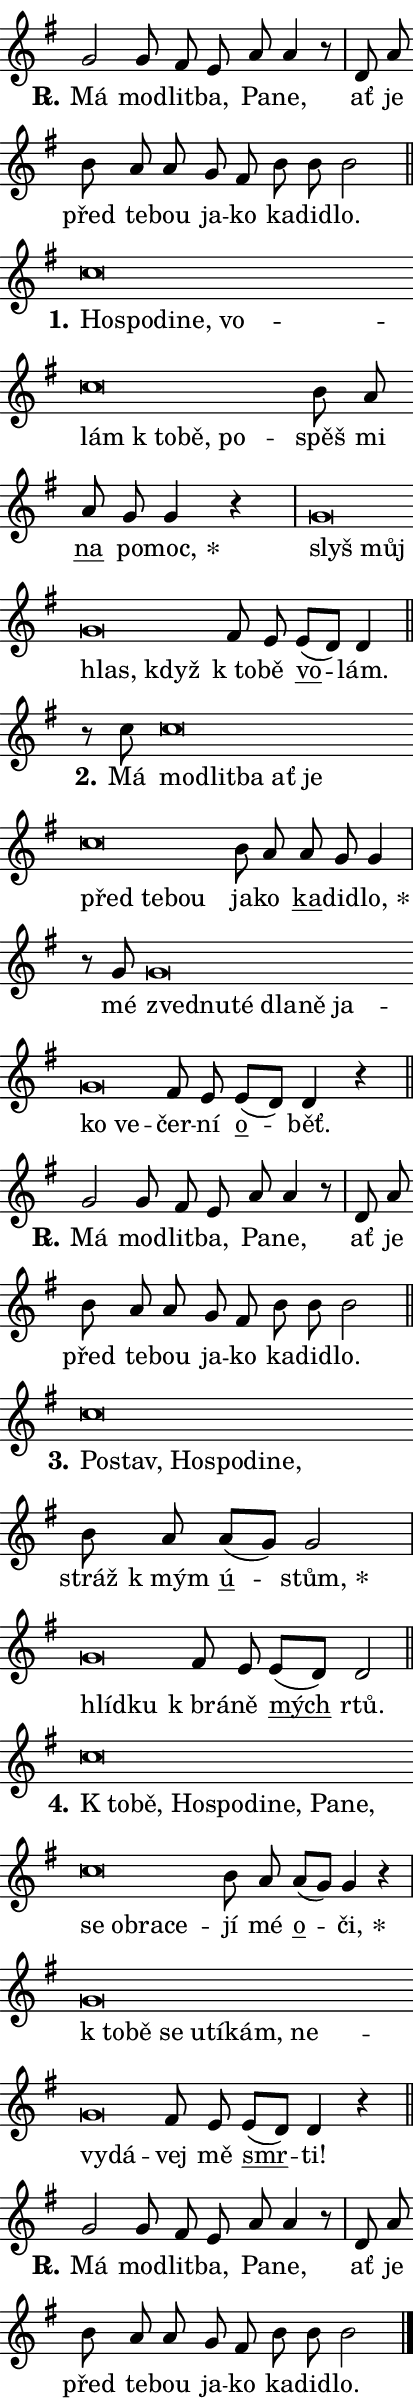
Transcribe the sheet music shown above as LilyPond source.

\version "2.22.1"
\header { tagline = "" }
\paper {
  indent = 0\cm
  top-margin = 0\cm
  right-margin = 0\cm
  bottom-margin = 0\cm
  left-margin = 0\cm
  paper-width = 7\cm
  page-breaking = #ly:one-page-breaking
  system-system-spacing.basic-distance = #11
  score-system-spacing.basic-distance = #11
  ragged-last = ##f
}


%% Author: Thomas Morley
%% https://lists.gnu.org/archive/html/lilypond-user/2020-05/msg00002.html
#(define (line-position grob)
"Returns position of @var[grob} in current system:
   @code{'start}, if at first time-step
   @code{'end}, if at last time-step
   @code{'middle} otherwise
"
  (let* ((col (ly:item-get-column grob))
         (ln (ly:grob-object col 'left-neighbor))
         (rn (ly:grob-object col 'right-neighbor))
         (col-to-check-left (if (ly:grob? ln) ln col))
         (col-to-check-right (if (ly:grob? rn) rn col))
         (break-dir-left
           (and
             (ly:grob-property col-to-check-left 'non-musical #f)
             (ly:item-break-dir col-to-check-left)))
         (break-dir-right
           (and
             (ly:grob-property col-to-check-right 'non-musical #f)
             (ly:item-break-dir col-to-check-right))))
        (cond ((eqv? 1 break-dir-left) 'start)
              ((eqv? -1 break-dir-right) 'end)
              (else 'middle))))

#(define (tranparent-at-line-position vctor)
  (lambda (grob)
  "Relying on @code{line-position} select the relevant enry from @var{vctor}.
Used to determine transparency,"
    (case (line-position grob)
      ((end) (not (vector-ref vctor 0)))
      ((middle) (not (vector-ref vctor 1)))
      ((start) (not (vector-ref vctor 2))))))

noteHeadBreakVisibility =
#(define-music-function (break-visibility)(vector?)
"Makes @code{NoteHead}s transparent relying on @var{break-visibility}"
#{
  \override NoteHead.transparent =
    #(tranparent-at-line-position break-visibility)
#})

#(define delete-ledgers-for-transparent-note-heads
  (lambda (grob)
    "Reads whether a @code{NoteHead} is transparent.
If so this @code{NoteHead} is removed from @code{'note-heads} from
@var{grob}, which is supposed to be @code{LedgerLineSpanner}.
As a result ledgers are not printed for this @code{NoteHead}"
    (let* ((nhds-array (ly:grob-object grob 'note-heads))
           (nhds-list
             (if (ly:grob-array? nhds-array)
                 (ly:grob-array->list nhds-array)
                 '()))
           ;; Relies on the transparent-property being done before
           ;; Staff.LedgerLineSpanner.after-line-breaking is executed.
           ;; This is fragile ...
           (to-keep
             (remove
               (lambda (nhd)
                 (ly:grob-property nhd 'transparent #f))
               nhds-list)))
      ;; TODO find a better method to iterate over grob-arrays, similiar
      ;; to filter/remove etc for lists
      ;; For now rebuilt from scratch
      (set! (ly:grob-object grob 'note-heads)  '())
      (for-each
        (lambda (nhd)
          (ly:pointer-group-interface::add-grob grob 'note-heads nhd))
        to-keep))))

hideNotes = {
  \noteHeadBreakVisibility #begin-of-line-visible
}
unHideNotes = {
  \noteHeadBreakVisibility #all-visible
}

% work-around for resetting accidentals
% https://lilypond.org/doc/v2.23/Documentation/notation/displaying-rhythms#unmetered-music
cadenzaMeasure = {
  \cadenzaOff
  \partial 1024 s1024
  \cadenzaOn
}

#(define-markup-command (accent layout props text) (markup?)
  "Underline accented syllable"
  (interpret-markup layout props
    #{\markup \override #'(offset . 4.3) \underline { #text }#}))

responsum = \markup \concat {
  "R" \hspace #-1.05 \path #0.1 #'((moveto 0 0.07) (lineto 0.9 0.8)) \hspace #0.05 "."
}

\layout {
    \context {
        \Staff
        \remove "Time_signature_engraver"
        \override LedgerLineSpanner.after-line-breaking = #delete-ledgers-for-transparent-note-heads
    }
    \context {
        \Voice {
            \override NoteHead.output-attributes = #'((class . "notehead"))
            \override Hairpin.height = #0.55
        }
    }
    \context {
        \Lyrics {
            \override StanzaNumber.output-attributes = #'((class . "stanzanumber"))
            \override LyricSpace.minimum-distance = #0.9
            \override LyricText.font-name = #"TeX Gyre Schola"
            \override LyricText.font-size = 1
            \override StanzaNumber.font-name = #"TeX Gyre Schola Bold"
            \override StanzaNumber.font-size = 1
        }
    }
}

% magnetic-lyrics.ily
%
%   written by
%     Jean Abou Samra <jean@abou-samra.fr>
%     Werner Lemberg <wl@gnu.org>
%
%   adapted by
%     Jiri Hon <jiri.hon@gmail.com>
%
% Version 2022-Apr-15

% https://www.mail-archive.com/lilypond-user@gnu.org/msg149350.html

#(define (Left_hyphen_pointer_engraver context)
   "Collect syllable-hyphen-syllable occurrences in lyrics and store
them in properties.  This engraver only looks to the left.  For
example, if the lyrics input is @code{foo -- bar}, it does the
following.

@itemize @bullet
@item
Set the @code{text} property of the @code{LyricHyphen} grob between
@q{foo} and @q{bar} to @code{foo}.

@item
Set the @code{left-hyphen} property of the @code{LyricText} grob with
text @q{foo} to the @code{LyricHyphen} grob between @q{foo} and
@q{bar}.
@end itemize

Use this auxiliary engraver in combination with the
@code{lyric-@/text::@/apply-@/magnetic-@/offset!} hook."
   (let ((hyphen #f)
         (text #f))
     (make-engraver
      (acknowledgers
       ((lyric-syllable-interface engraver grob source-engraver)
        (set! text grob)))
      (end-acknowledgers
       ((lyric-hyphen-interface engraver grob source-engraver)
        ;(when (not (grob::has-interface grob 'lyric-space-interface))
          (set! hyphen grob)));)
      ((stop-translation-timestep engraver)
       (when (and text hyphen)
         (ly:grob-set-object! text 'left-hyphen hyphen))
       (set! text #f)
       (set! hyphen #f)))))

#(define (lyric-text::apply-magnetic-offset! grob)
   "If the space between two syllables is less than the value in
property @code{LyricText@/.details@/.squash-threshold}, move the right
syllable to the left so that it gets concatenated with the left
syllable.

Use this function as a hook for
@code{LyricText@/.after-@/line-@/breaking} if the
@code{Left_@/hyphen_@/pointer_@/engraver} is active."
   (let ((hyphen (ly:grob-object grob 'left-hyphen #f)))
     (when hyphen
       (let ((left-text (ly:spanner-bound hyphen LEFT)))
         (when (grob::has-interface left-text 'lyric-syllable-interface)
           (let* ((common (ly:grob-common-refpoint grob left-text X))
                  (this-x-ext (ly:grob-extent grob common X))
                  (left-x-ext
                   (begin
                     ;; Trigger magnetism for left-text.
                     (ly:grob-property left-text 'after-line-breaking)
                     (ly:grob-extent left-text common X)))
                  ;; `delta` is the gap width between two syllables.
                  (delta (- (interval-start this-x-ext)
                            (interval-end left-x-ext)))
                  (details (ly:grob-property grob 'details))
                  (threshold (assoc-get 'squash-threshold details 0.2)))
             (when (< delta threshold)
               (let* (;; We have to manipulate the input text so that
                      ;; ligatures crossing syllable boundaries are not
                      ;; disabled.  For languages based on the Latin
                      ;; script this is essentially a beautification.
                      ;; However, for non-Western scripts it can be a
                      ;; necessity.
                      (lt (ly:grob-property left-text 'text))
                      (rt (ly:grob-property grob 'text))
                      (is-space (grob::has-interface hyphen 'lyric-space-interface))
                      (space (if is-space " " ""))
                      (space-markup (grob-interpret-markup grob " "))
                      (space-size (interval-length (ly:stencil-extent space-markup X)))
                      (extra-delta (if is-space space-size 0))
                      ;; Append new syllable.
                      (ltrt-space (if (and (string? lt) (string? rt))
                                (string-append lt space rt)
                                (make-concat-markup (list lt space rt))))
                      ;; Right-align `ltrt` to the right side.
                      (ltrt-space-markup (grob-interpret-markup
                               grob
                               (make-translate-markup
                                (cons (interval-length this-x-ext) 0)
                                (make-right-align-markup ltrt-space)))))
                 (begin
                   ;; Don't print `left-text`.
                   (ly:grob-set-property! left-text 'stencil #f)
                   ;; Set text and stencil (which holds all collected
                   ;; syllables so far) and shift it to the left.
                   (ly:grob-set-property! grob 'text ltrt-space)
                   (ly:grob-set-property! grob 'stencil ltrt-space-markup)
                   (ly:grob-translate-axis! grob (- (- delta extra-delta)) X))))))))))


#(define (lyric-hyphen::displace-bounds-first grob)
   ;; Make very sure this callback isn't triggered too early.
   (let ((left (ly:spanner-bound grob LEFT))
         (right (ly:spanner-bound grob RIGHT)))
     (ly:grob-property left 'after-line-breaking)
     (ly:grob-property right 'after-line-breaking)
     (ly:lyric-hyphen::print grob)))

squashThreshold = #0.4

\layout {
  \context {
    \Lyrics
    \consists #Left_hyphen_pointer_engraver
    \override LyricText.after-line-breaking =
      #lyric-text::apply-magnetic-offset!
    \override LyricHyphen.stencil = #lyric-hyphen::displace-bounds-first
    \override LyricText.details.squash-threshold = \squashThreshold
    \override LyricHyphen.minimum-distance = 0
    \override LyricHyphen.minimum-length = \squashThreshold
  }
}

squash = \override LyricText.details.squash-threshold = 9999
unSquash = \override LyricText.details.squash-threshold = \squashThreshold

left = \override LyricText.self-alignment-X = #LEFT
unLeft = \revert LyricText.self-alignment-X

starOffset = #(lambda (grob) 
                (let ((x_offset (ly:self-alignment-interface::aligned-on-x-parent grob)))
                  (if (= x_offset 0) 0 (+ x_offset 1.2))))

star = #(define-music-function (syllable)(string?)
"Append star separator at the end of a syllable"
#{
  \once \override LyricText.X-offset = #starOffset
  \lyricmode { \markup {
    #syllable
    \override #'((font-name . "TeX Gyre Schola Bold")) \hspace #0.2 \lower #0.65 \larger "*"
  } }
#})

starAccent = #(define-music-function (syllable)(string?)
"Append star separator at the end of a syllable and make accent"
#{
  \once \override LyricText.X-offset = #starOffset
  \lyricmode { \markup {
    \accent #syllable
    \override #'((font-name . "TeX Gyre Schola Bold")) \hspace #0.2 \lower #0.65 \larger "*"
  } }
#})

breath = #(define-music-function (syllable)(string?)
"Append breathing indicator at the end of a syllable"
#{
  \lyricmode { \markup { #syllable "+" } }
#})

optionalBreath = #(define-music-function (syllable)(string?)
"Append optional breathing indicator at the end of a syllable"
#{
  \lyricmode { \markup { #syllable "(+)" } }
#})


\score {
    <<
        \new Voice = "melody" { \cadenzaOn \key g \major \relative { g'2 g8 fis e \bar "" a a4 r8 \cadenzaMeasure \bar "|" d, a' \bar "" b a a \bar "" g fis \bar "" b b b2 \cadenzaMeasure \bar "||" \break }
\relative { c''\breve*1/16 \hideNotes \breve*1/16 \bar "" \breve*1/16 \bar "" \breve*1/16 \bar "" \breve*1/16 \bar "" \breve*1/16 \bar "" \breve*1/16 \bar "" \breve*1/16 \breve*1/16 \bar "" \unHideNotes b8 a \bar "" a g g4 r \cadenzaMeasure \bar "|" g\breve*1/16 \hideNotes \breve*1/16 \bar "" \breve*1/16 \breve*1/16 \bar "" \unHideNotes fis8 e \bar "" e[( d)] d4 \cadenzaMeasure \bar "||" \break }
\relative { r8 c''8 c\breve*1/16 \hideNotes \breve*1/16 \bar "" \breve*1/16 \bar "" \breve*1/16 \bar "" \breve*1/16 \bar "" \breve*1/16 \bar "" \breve*1/16 \breve*1/16 \bar "" \unHideNotes b8 a \bar "" a g g4 \cadenzaMeasure \bar "|" r8 g8 g\breve*1/16 \hideNotes \breve*1/16 \bar "" \breve*1/16 \bar "" \breve*1/16 \bar "" \breve*1/16 \bar "" \breve*1/16 \bar "" \breve*1/16 \breve*1/16 \bar "" \unHideNotes fis8 e \bar "" e[( d)] d4 r \cadenzaMeasure \bar "||" \break }
\relative { g'2 g8 fis e \bar "" a a4 r8 \cadenzaMeasure \bar "|" d, a' \bar "" b a a \bar "" g fis \bar "" b b b2 \cadenzaMeasure \bar "||" \break }
\relative { c''\breve*1/16 \hideNotes \breve*1/16 \bar "" \breve*1/16 \bar "" \breve*1/16 \bar "" \breve*1/16 \breve*1/16 \bar "" \unHideNotes b8 a \bar "" a[( g)] g2 \cadenzaMeasure \bar "|" g\breve*1/16 \hideNotes \breve*1/16 \bar "" \unHideNotes fis8 e \bar "" e[( d)] d2 \cadenzaMeasure \bar "||" \break }
\relative { c''\breve*1/16 \hideNotes \breve*1/16 \bar "" \breve*1/16 \bar "" \breve*1/16 \bar "" \breve*1/16 \bar "" \breve*1/16 \bar "" \breve*1/16 \bar "" \breve*1/16 \bar "" \breve*1/16 \bar "" \breve*1/16 \bar "" \breve*1/16 \breve*1/16 \bar "" \unHideNotes b8 a \bar "" a[( g)] g4 r \cadenzaMeasure \bar "|" g\breve*1/16 \hideNotes \breve*1/16 \bar "" \breve*1/16 \bar "" \breve*1/16 \bar "" \breve*1/16 \bar "" \breve*1/16 \bar "" \breve*1/16 \bar "" \breve*1/16 \breve*1/16 \bar "" \unHideNotes fis8 e \bar "" e[( d)] d4 r \cadenzaMeasure \bar "||" \break }
\relative { g'2 g8 fis e \bar "" a a4 r8 \cadenzaMeasure \bar "|" d, a' \bar "" b a a \bar "" g fis \bar "" b b b2 \cadenzaMeasure \bar "||" \break } \bar "|." }
        \new Lyrics \lyricsto "melody" { \lyricmode { \set stanza = \responsum
Má mod -- lit -- ba, Pa -- ne, ať je před te -- bou ja -- ko ka -- did -- lo.
\set stanza = "1."
\left Ho -- \squash spo -- di -- ne, vo -- lám "k to" -- bě, po -- \unLeft \unSquash spěš mi \markup \accent na po -- \star moc, \left slyš \squash můj hlas, když \unLeft \unSquash "k to" -- bě \markup \accent vo -- lám.
\set stanza = "2."
Má \left mod -- \squash lit -- ba ať je před te -- bou \unLeft \unSquash ja -- ko \markup \accent ka -- did -- \star lo, mé \left zved -- \squash nu -- té dla -- ně ja -- ko ve -- \unLeft \unSquash čer -- ní \markup \accent o -- běť.
\set stanza = \responsum
Má mod -- lit -- ba, Pa -- ne, ať je před te -- bou ja -- ko ka -- did -- lo.
\set stanza = "3."
\left Po -- \squash stav, Ho -- spo -- di -- ne, \unLeft \unSquash stráž "k mým" \markup \accent ú -- \star stům, \left hlíd -- \squash ku \unLeft \unSquash "k brá" -- ně \markup \accent mých rtů.
\set stanza = "4."
\left "K to" -- \squash bě, Ho -- spo -- di -- ne, Pa -- ne, se o -- bra -- ce -- \unLeft \unSquash jí mé \markup \accent o -- \star či, \left "k to" -- \squash bě se u -- tí -- kám, ne -- vy -- dá -- \unLeft \unSquash vej mě \markup \accent smr -- ti!
\set stanza = \responsum
Má mod -- lit -- ba, Pa -- ne, ať je před te -- bou ja -- ko ka -- did -- lo. } }
    >>
    \layout {}
}
